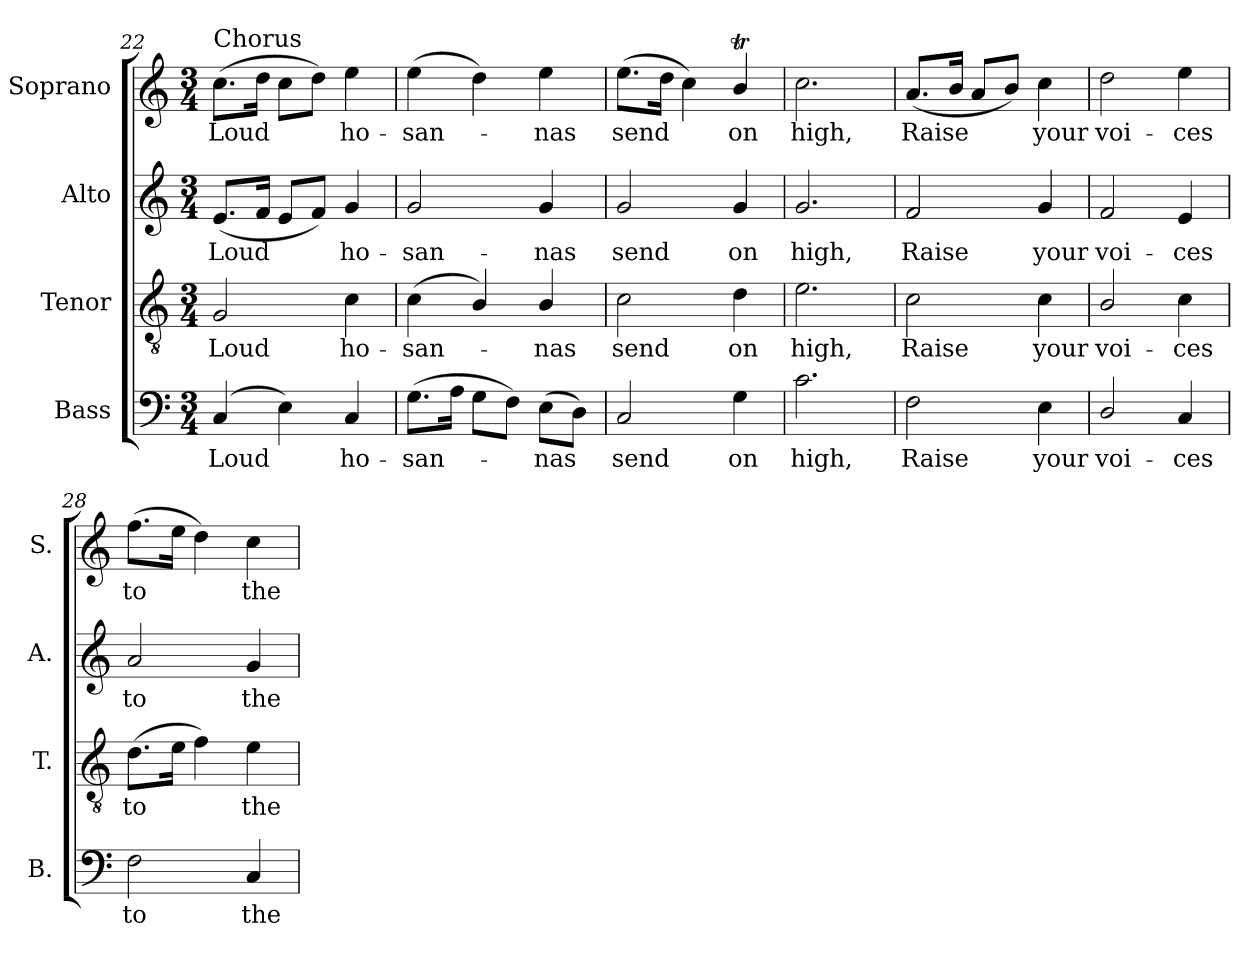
**kern	**text	**kern	**text	**kern	**text	**kern	**text
*part4	*part4	*part3	*part3	*part2	*part2	*part1	*part1
*staff4	*staff4	*staff3	*staff3	*staff2	*staff2	*staff1	*staff1
*I"Bass	*	*I"Tenor	*	*I"Alto	*	*I"Soprano	*
*I'B.	*	*I'T.	*	*I'A.	*	*I'S.	*
!!LO:PB:g=z
*clefF4	*	*clefGv2	*	*clefG2	*	*clefG2	*
*	*	*ITrd7c12	*	*	*	*	*
*k[]	*	*k[]	*	*k[]	*	*k[]	*
*C:	*	*C:	*	*C:	*	*C:	*
*M3/4	*	*M3/4	*	*M3/4	*	*M3/4	*
=22	=22	=22	=22	=22	=22	=22	=22
!	!LO:LY:b:color=#000000	!	!	!	!	!	!
!	!	!	!LO:LY:b:color=#000000	!	!	!	!
!	!	!	!	!	!LO:LY:b:color=#000000	!	!
!	!	!	!	!	!	!LO:TX:a:t=Chorus	!
!	!	!	!	!	!	!	!LO:LY:b:color=#000000
(4Ci/	Loud	2GGi/	Loud	(8.ei/L	Loud	(8.cci\L	Loud
.	.	.	.	16fi/Jk	.	16ddi\Jk	.
4Ei\)	.	.	.	8ei/L	.	8cci\L	.
.	.	.	.	8fi/J)	.	8ddi\J)	.
!	!LO:LY:b:color=#000000	!	!	!	!	!	!
!	!	!	!LO:LY:b:color=#000000	!	!	!	!
!	!	!	!	!	!LO:LY:b:color=#000000	!	!
!	!	!	!	!	!	!	!LO:LY:b:color=#000000
4Ci/	ho-	4Ci\	ho-	4gi/	ho-	4eei\	ho-
=23	=23	=23	=23	=23	=23	=23	=23
!	!LO:LY:b:color=#000000	!	!	!	!	!	!
!	!	!	!LO:LY:b:color=#000000	!	!	!	!
!	!	!	!	!	!LO:LY:b:color=#000000	!	!
!	!	!	!	!	!	!	!LO:LY:b:color=#000000
(8.Gi\L	-san-	(4Ci\	-san-	2gi/	-san-	(4eei\	-san-
16Ai\Jk	.	.	.	.	.	.	.
8Gi\L	.	4BBi/)	.	.	.	4ddi\)	.
8Fi\J)	.	.	.	.	.	.	.
!	!LO:LY:b:color=#000000	!	!	!	!	!	!
!	!	!	!LO:LY:b:color=#000000	!	!	!	!
!	!	!	!	!	!LO:LY:b:color=#000000	!	!
!	!	!	!	!	!	!	!LO:LY:b:color=#000000
(8Ei\L	-nas	4BBi/	-nas	4gi/	-nas	4eei\	-nas
8Di\J)	.	.	.	.	.	.	.
=24	=24	=24	=24	=24	=24	=24	=24
!	!LO:LY:b:color=#000000	!	!	!	!	!	!
!	!	!	!LO:LY:b:color=#000000	!	!	!	!
!	!	!	!	!	!LO:LY:b:color=#000000	!	!
!	!	!	!	!	!	!	!LO:LY:b:color=#000000
2Ci/	send	2Ci\	send	2gi/	send	(8.eei\L	send
.	.	.	.	.	.	16ddi\Jk	.
.	.	.	.	.	.	4cci\)	.
!	!LO:LY:b:color=#000000	!	!	!	!	!	!
!	!	!	!LO:LY:b:color=#000000	!	!	!	!
!	!	!	!	!	!LO:LY:b:color=#000000	!	!
!	!	!	!	!	!	!	!LO:LY:b:color=#000000
4Gi\	on	4Di\	on	4gi/	on	4bti/	on
=25	=25	=25	=25	=25	=25	=25	=25
!	!LO:LY:b:color=#000000	!	!	!	!	!	!
!	!	!	!LO:LY:b:color=#000000	!	!	!	!
!	!	!	!	!	!LO:LY:b:color=#000000	!	!
!	!	!	!	!	!	!	!LO:LY:b:color=#000000
2.ci\	high,	2.Ei\	high,	2.gi/	high,	2.cci\	high,
=26	=26	=26	=26	=26	=26	=26	=26
!	!LO:LY:b:color=#000000	!	!	!	!	!	!
!	!	!	!LO:LY:b:color=#000000	!	!	!	!
!	!	!	!	!	!LO:LY:b:color=#000000	!	!
!	!	!	!	!	!	!	!LO:LY:b:color=#000000
2Fi\	Raise	2Ci\	Raise	2fi/	Raise	(8.ai/L	Raise
.	.	.	.	.	.	16bi/Jk	.
.	.	.	.	.	.	8ai/L	.
.	.	.	.	.	.	8bi/J)	.
!	!LO:LY:b:color=#000000	!	!	!	!	!	!
!	!	!	!LO:LY:b:color=#000000	!	!	!	!
!	!	!	!	!	!LO:LY:b:color=#000000	!	!
!	!	!	!	!	!	!	!LO:LY:b:color=#000000
4Ei\	your	4Ci\	your	4gi/	your	4cci\	your
=27	=27	=27	=27	=27	=27	=27	=27
!	!LO:LY:b:color=#000000	!	!	!	!	!	!
!	!	!	!LO:LY:b:color=#000000	!	!	!	!
!	!	!	!	!	!LO:LY:b:color=#000000	!	!
!	!	!	!	!	!	!	!LO:LY:b:color=#000000
2Di/	voi-	2BBi/	voi-	2fi/	voi-	2ddi\	voi-
!	!LO:LY:b:color=#000000	!	!	!	!	!	!
!	!	!	!LO:LY:b:color=#000000	!	!	!	!
!	!	!	!	!	!LO:LY:b:color=#000000	!	!
!	!	!	!	!	!	!	!LO:LY:b:color=#000000
4Ci/	-ces	4Ci\	-ces	4ei/	-ces	4eei\	-ces
=28	=28	=28	=28	=28	=28	=28	=28
!	!LO:LY:b:color=#000000	!	!	!	!	!	!
!	!	!	!LO:LY:b:color=#000000	!	!	!	!
!	!	!	!	!	!LO:LY:b:color=#000000	!	!
!	!	!	!	!	!	!	!LO:LY:b:color=#000000
2Fi\	to	(8.Di\L	to	2ai/	to	(8.ffi\L	to
.	.	16Ei\Jk	.	.	.	16eei\Jk	.
.	.	4Fi\)	.	.	.	4ddi\)	.
!	!LO:LY:b:color=#000000	!	!	!	!	!	!
!	!	!	!LO:LY:b:color=#000000	!	!	!	!
!	!	!	!	!	!LO:LY:b:color=#000000	!	!
!	!	!	!	!	!	!	!LO:LY:b:color=#000000
4Ci/	the	4Ei\	the	4gi/	the	4cci\	the
=	=	=	=	=	=	=	=
*-	*-	*-	*-	*-	*-	*-	*-
